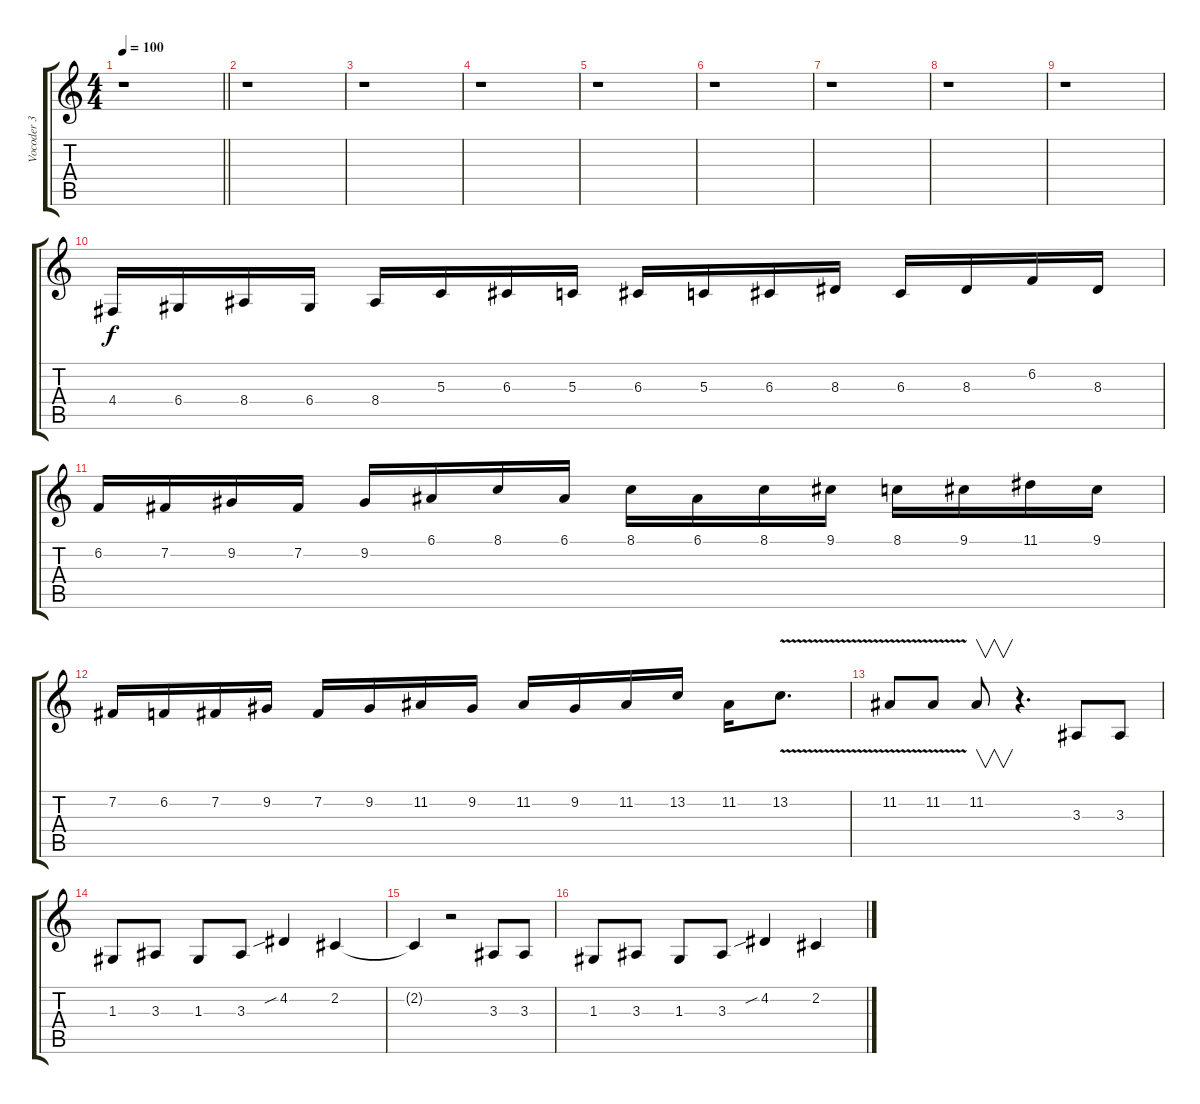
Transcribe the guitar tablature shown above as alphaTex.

\track ("Vocoder 3" "Vocoder 3") {instrument lead2sawtooth}
\staff {score tabs}
\tuning (E4 B3 G3 D3 A2 E2) {hide}
\ts (4 4)
\tempo 100
\clef g2
\barLineRight lightlight
\ks c
r.1{dy f} |
\section ("" "")
r.1 |
r.1 |
r.1 |
r.1 |
r.1 |
r.1 |
r.1 |
r.1 |
4.4.16{balance 0} 6.4.16{balance 8} 8.4.16 6.4.16 8.4.16 5.3.16 6.3.16 5.3.16 6.3.16 5.3.16 6.3.16 8.3.16 6.3.16 8.3.16 6.2.16 8.3.16 |
6.2.16 7.2.16 9.2.16 7.2.16 9.2.16 6.1.16 8.1.16 6.1.16 8.1.16 6.1.16 8.1.16 9.1.16 8.1.16 9.1.16 11.1.16 9.1.16 |
7.2.16{balance 16} 6.2.16{balance 8} 7.2.16 9.2.16 7.2.16 9.2.16 11.2.16 9.2.16 11.2.16 9.2.16 11.2.16 13.2.16 11.2.16 13.2{v}.8{d} |
11.2{v}.8 11.2{v}.8 11.2.8{v} r.4{d} 3.3.8{balance 0} 3.3.8 |
1.3.8 3.3.8 1.3.8 3.3.8 4.2{sib}.4 2.2.4 |
2.2{t}.4 r.2 3.3.8 3.3.8 |
1.3.8 3.3.8 1.3.8 3.3.8 4.2{sib}.4 2.2.4
